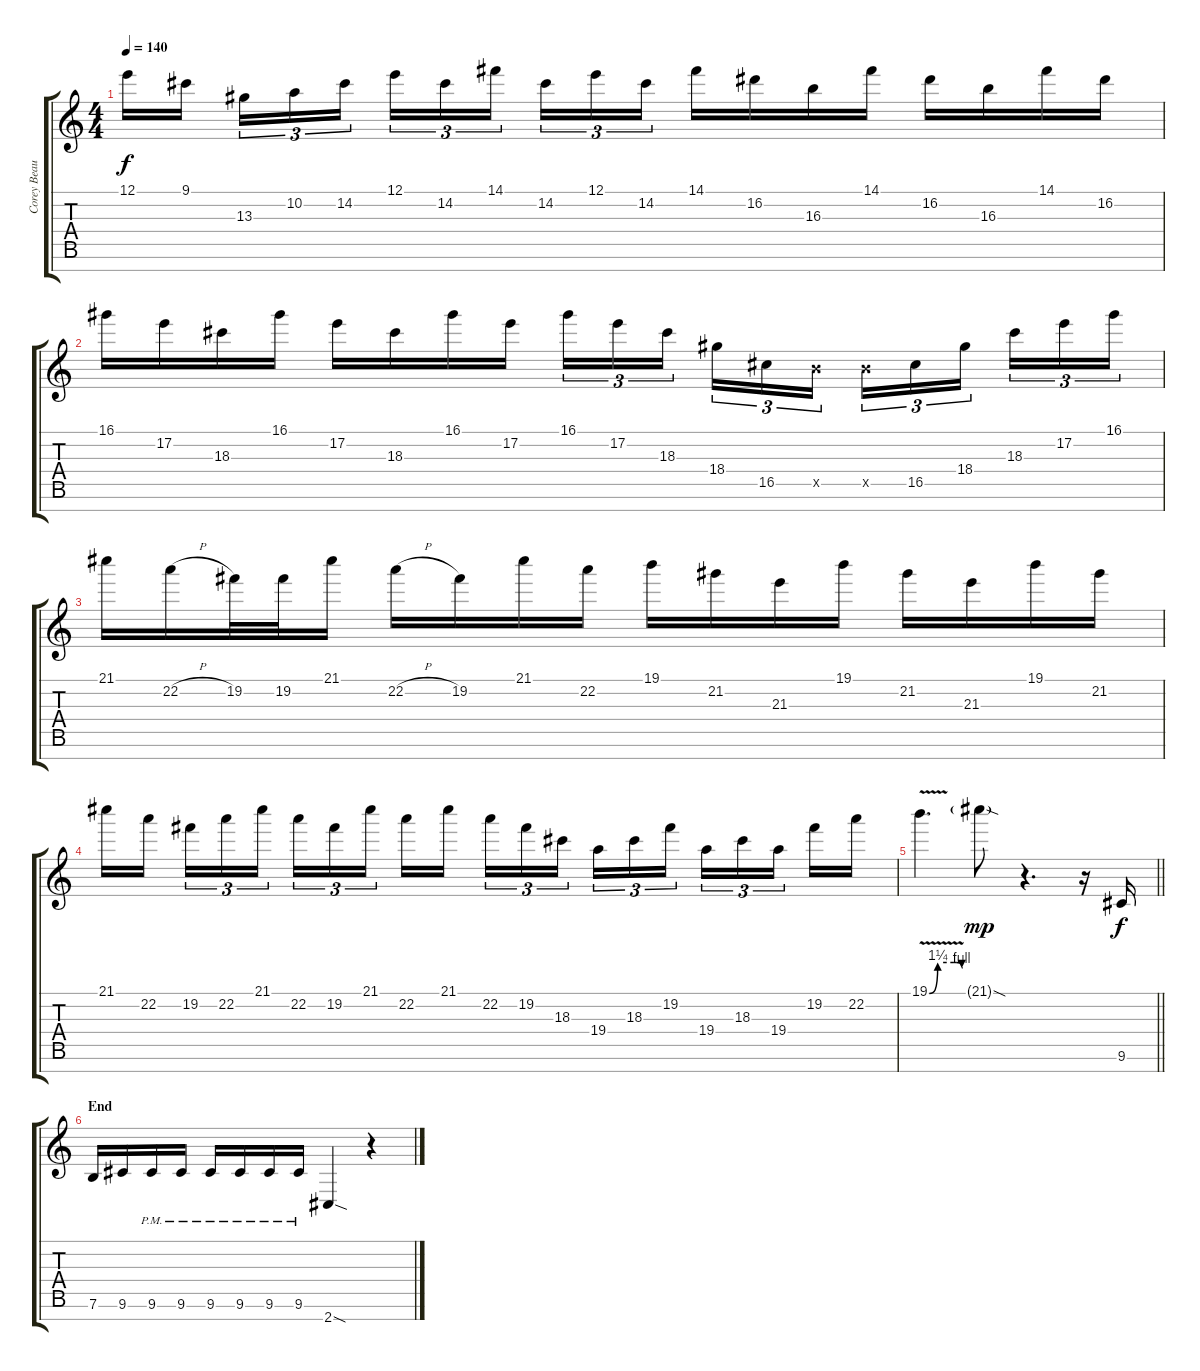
\track ("Corey Beaulieu" "Corey Beau") {instrument distortionguitar}
\staff {score tabs}
\tuning (E4 B3 G3 D3 A2 E2 B1) {hide}
\ts (4 4)
\tempo 140
\clef g2
\ks c
12.1.16{dy f} 9.1.16{beam splitsecondary} 13.3.16{tu (3 2)} 10.2.16{tu (3 2)} 14.2.16{tu (3 2)} 12.1.16{tu (3 2)} 14.2.16{tu (3 2)} 14.1.16{tu (3 2) beam splitsecondary} 14.2.16{tu (3 2)} 12.1.16{tu (3 2)} 14.2.16{tu (3 2)} 14.1.16 16.2.16 16.3.16 14.1.16 16.2.16 16.3.16 14.1.16 16.2.16 |
16.1.16 17.2.16 18.3.16 16.1.16 17.2.16 18.3.16 16.1.16 17.2.16 16.1.16{tu (3 2)} 17.2.16{tu (3 2)} 18.3.16{tu (3 2) beam splitsecondary} 18.4.16{tu (3 2)} 16.5.16{tu (3 2)} 14.5{x}.16{tu (3 2)} 14.5{x}.16{tu (3 2)} 16.5.16{tu (3 2)} 18.4.16{tu (3 2) beam splitsecondary} 18.3.16{tu (3 2)} 17.2.16{tu (3 2)} 16.1.16{tu (3 2)} |
21.1.16 22.2{h}.16 19.2.32 19.2.32 21.1.16 22.2{h}.16 19.2.16 21.1.16 22.2.16 19.1.16 21.2.16 21.3.16 19.1.16 21.2.16 21.3.16 19.1.16 21.2.16 |
21.1.16 22.2.16{beam splitsecondary} 19.2.16{tu (3 2)} 22.2.16{tu (3 2)} 21.1.16{tu (3 2)} 22.2.16{tu (3 2)} 19.2.16{tu (3 2)} 21.1.16{tu (3 2) beam splitsecondary} 22.2.16 21.1.16 22.2.16{tu (3 2)} 19.2.16{tu (3 2)} 18.3.16{tu (3 2) beam splitsecondary} 19.4.16{tu (3 2)} 18.3.16{tu (3 2)} 19.2.16{tu (3 2)} 19.4.16{tu (3 2)} 18.3.16{tu (3 2)} 19.4.16{tu (3 2) beam splitsecondary} 19.2.16 22.2.16 |
\barLineRight lightlight
19.1{be (custom 0 0 15 5 44 5 46 5 48 5 58 4 60 4) v}.4{d} 21.1{sod g}.8{dy mp} r.4{d} r.16 9.6.16{dy f balance 0} |
\section ("" "End")
7.6.16 9.6.16 9.6{pm}.16 9.6{pm}.16 9.6{pm}.16 9.6{pm}.16 9.6{pm}.16 9.6{pm}.16 2.7{sod}.4 r.4
